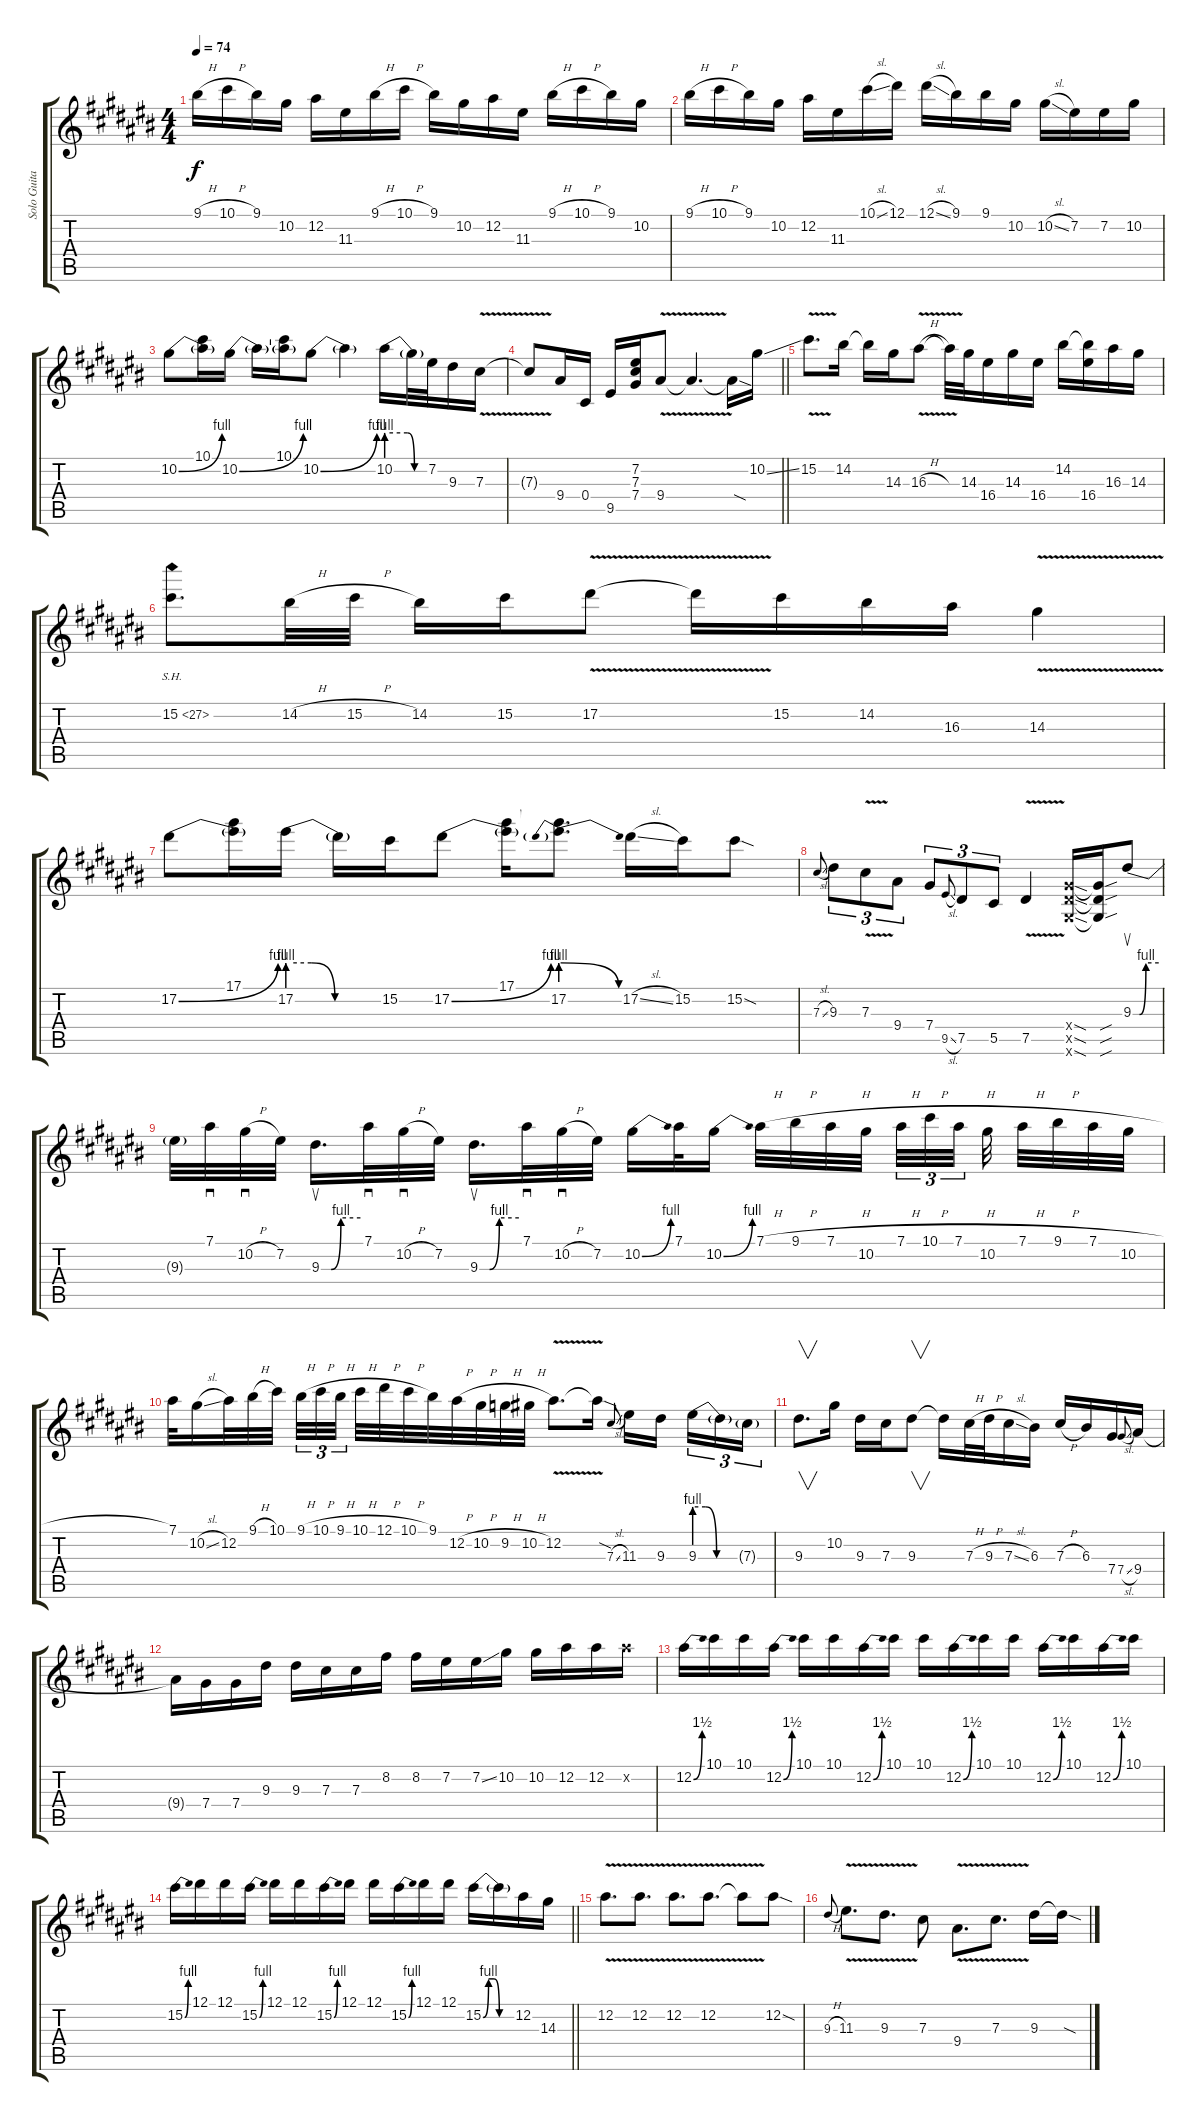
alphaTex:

\track ("Solo Guitar, distortion" "Solo Guita") {instrument distortionguitar}
\staff {score tabs}
\tuning (Eb4 Bb3 Gb3 Db3 Ab2 Db2) {hide}
\ts (4 4)
\tempo 74
\clef g2
\ks a#minor
9.1{h}.16{dy f} 10.1{h}.16 9.1.16 10.2.16 12.2.16 11.3.16 9.1{h}.16 10.1{h}.16 9.1.16 10.2.16 12.2.16 11.3.16 9.1{h}.16 10.1{h}.16 9.1.16 10.2.16 |
9.1{h}.16 10.1{h}.16 9.1.16 10.2.16 12.2.16 11.3.16 10.1{sl}.16 12.1.16 12.1{sl}.16 9.1.16 9.1.16 10.2.16 10.2{sl}.16 7.2.16 7.2.16 10.2.16 |
10.2{be (bend 0 0 60 4)}.8 (10.1 10.2{t}).16 10.2{be (bend 0 0 60 4)}.16 10.2{t}.16 (10.1 10.2{t}).16 10.2{be (bend 0 0 60 4)}.8 10.2{t}.4 10.2{be (custom 0 4 30 4 40 0 60 0)}.16 10.2{t}.32 7.2.32 9.3.16 7.3{v}.16 |
\barLineRight lightlight
7.3{t}.8 9.4.16 0.4.16 9.5.16 (7.2 7.3 7.4).16 9.4{v}.8 9.4{t}.4{d} 9.4{sod t}.16 10.2{ss}.16 |
15.2{v}.8{d} 14.2.16 14.2{t}.16 14.3.16 16.3{v h}.8 16.3{t}.32 14.3.32 16.4.16 14.3.16 16.4.16 14.2.16 (14.2{t} 16.4).16 16.3.16 14.3.16 |
15.2{sh 12}.8{d} 14.2{h}.32 15.2{h}.32 14.2.16 15.2.16 17.2{v}.8 17.2{t}.16 15.2.16 14.2.16 16.3.16 14.3{v}.4 |
17.2{be (bend 0 0 60 4)}.8 (17.1 17.2{t}).16 17.2{be (custom 0 4 15 4 30 0 60 0)}.16 17.2{t}.16 15.2.16 17.2{be (bend 0 0 60 4)}.8 (17.1 17.2{t}).16 (17.1{t} 17.2{be (prebendrelease 0 4 60 0)}).8{d} 17.2{sl}.16 15.2.16 15.2{sod}.8 |
7.3{sl}.8{gr onbeat} 9.3.8{tu (3 2)} 7.3{v}.8{tu (3 2)} 9.4.8{tu (3 2)} 7.4.8{tu (3 2)} 9.5{sl}.8{gr onbeat} 7.5.8{tu (3 2)} 5.5.8{tu (3 2)} 7.5{v}.4 (7.4{sod x} 7.5{sod x} 7.6{sod x}).16 (7.4{sou t} 7.5{sou t} 7.6{sou t}).16 9.3{be (custom 0 0 15 0 30 4 60 4)}.8{su} |
9.3{t}.32 7.1.32{sd} 10.2{h}.32{sd} 7.2.32{beam split} 9.3{be (custom 0 0 15 0 30 4 60 4)}.16{d su} 7.1.32{sd beam merge} 10.2{h}.32{sd} 7.2.32{beam split} 9.3{be (custom 0 0 15 0 30 4 60 4)}.16{d su} 7.1.32{sd} 10.2{h}.32{sd} 7.2.32 10.2{be (bend 0 0 60 4)}.16 7.1.32 10.2{be (bend 0 0 60 4)}.16{beam split} 7.1{h}.32 9.1{h}.32 7.1{h}.32{beam merge} 10.2.32{beam split} 7.1{h}.32{tu (3 2)} 10.1{h}.32{tu (3 2)} 7.1{h}.32{tu (3 2) beam splitsecondary} 10.2.32{beam split} 7.1{h}.32 9.1{h}.32 7.1{h}.32 10.2.32 |
7.1.32 10.2{sl}.16 12.2.32 9.1{h}.32 10.1.32{beam splitsecondary} 9.1{h}.32{tu (3 2)} 10.1{h}.32{tu (3 2)} 9.1{h}.32{tu (3 2)} 10.1{h}.32 12.1{h}.32 10.1{h}.32 9.1.32 12.2{h}.32 10.2{h}.32 9.2{h}.32 10.2{h}.32 12.2{v}.8{d} 12.2{sod t}.16 7.3{sl}.8{gr onbeat} 11.3.16 9.3.16{beam splitsecondary} 9.3{be (custom 0 4 15 4 30 0 60 0)}.16{tu (3 2)} 9.3{t}.16{tu (3 2)} 7.3{g}.16{tu (3 2)} |
9.3.8{v d} 10.2.16 9.3.16 7.3.16 9.3.8{v} 9.3{t}.16 7.3{h}.32 9.3{h}.32 7.3{sl}.16 6.3.16 7.3{h}.16 6.3.16 7.4.16 7.4{sl}.8{gr onbeat} 9.4.16 |
9.4{t}.16 7.4.16 7.4.16 9.3.16 9.3.16 7.3.16 7.3.16 8.2.16 8.2.16 7.2.16 7.2{ss}.16 10.2.16 10.2.16 12.2.16 12.2.16 12.2{x}.16 |
12.2{be (bend 0 0 60 6)}.16 10.1.16 10.1.16 12.2{be (bend 0 0 60 6)}.16 10.1.16 10.1.16 12.2{be (bend 0 0 60 6)}.16 10.1.16 10.1.16 12.2{be (bend 0 0 60 6)}.16 10.1.16 10.1.16 12.2{be (bend 0 0 60 6)}.16 10.1.16 12.2{be (bend 0 0 60 6)}.16 10.1.16 |
\barLineRight lightlight
15.2{be (bend 0 0 60 4)}.16 12.1.16 12.1.16 15.2{be (bend 0 0 60 4)}.16 12.1.16 12.1.16 15.2{be (bend 0 0 60 4)}.16 12.1.16 12.1.16 15.2{be (bend 0 0 60 4)}.16 12.1.16 12.1.16 15.2{be (custom 0 0 10 4 20 4 30 0 60 0)}.16 15.2{t}.16 12.2.16 14.3.16 |
12.2{v}.8{d} 12.2{v}.8{d} 12.2{v}.8{d beam merge} 12.2{v}.8{d} 12.2{t}.8 12.2{sod}.8 |
9.3{h}.8{gr onbeat} 11.3{v}.8{d} 9.3{v}.8{d} 7.3.8 9.4{v}.8{d} 7.3{v}.8{d} 9.3.16 9.3{sod t}.16
